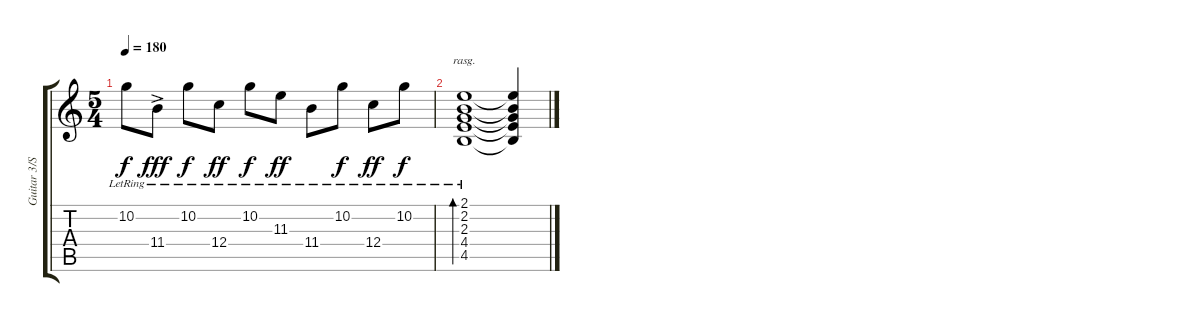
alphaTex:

\track ("Guitar 3/Sitar" "Guitar 3/S") {instrument acousticguitarsteel}
\staff {score tabs}
\tuning (D4 A3 F3 C3 G2 C2) {hide}
\ts (5 4)
\tempo 180
\clef g2
\ks c
10.2{lr}.8{dy f} 11.4{ac lr}.8{dy fff} 10.2{lr}.8{dy f} 12.4{lr}.8{dy ff} 10.2{lr}.8{dy f} 11.3{lr}.8{dy ff} 11.4{lr}.8 10.2{lr}.8{dy f} 12.4{lr}.8{dy ff} 10.2{lr}.8{dy f} |
(2.1{lr} 2.2{lr} 2.3{lr} 4.4{lr} 4.5{lr}).1{bd 480 rasg ii} (2.1{t} 2.2{t} 2.3{t} 4.4{t} 4.5{t}).4
